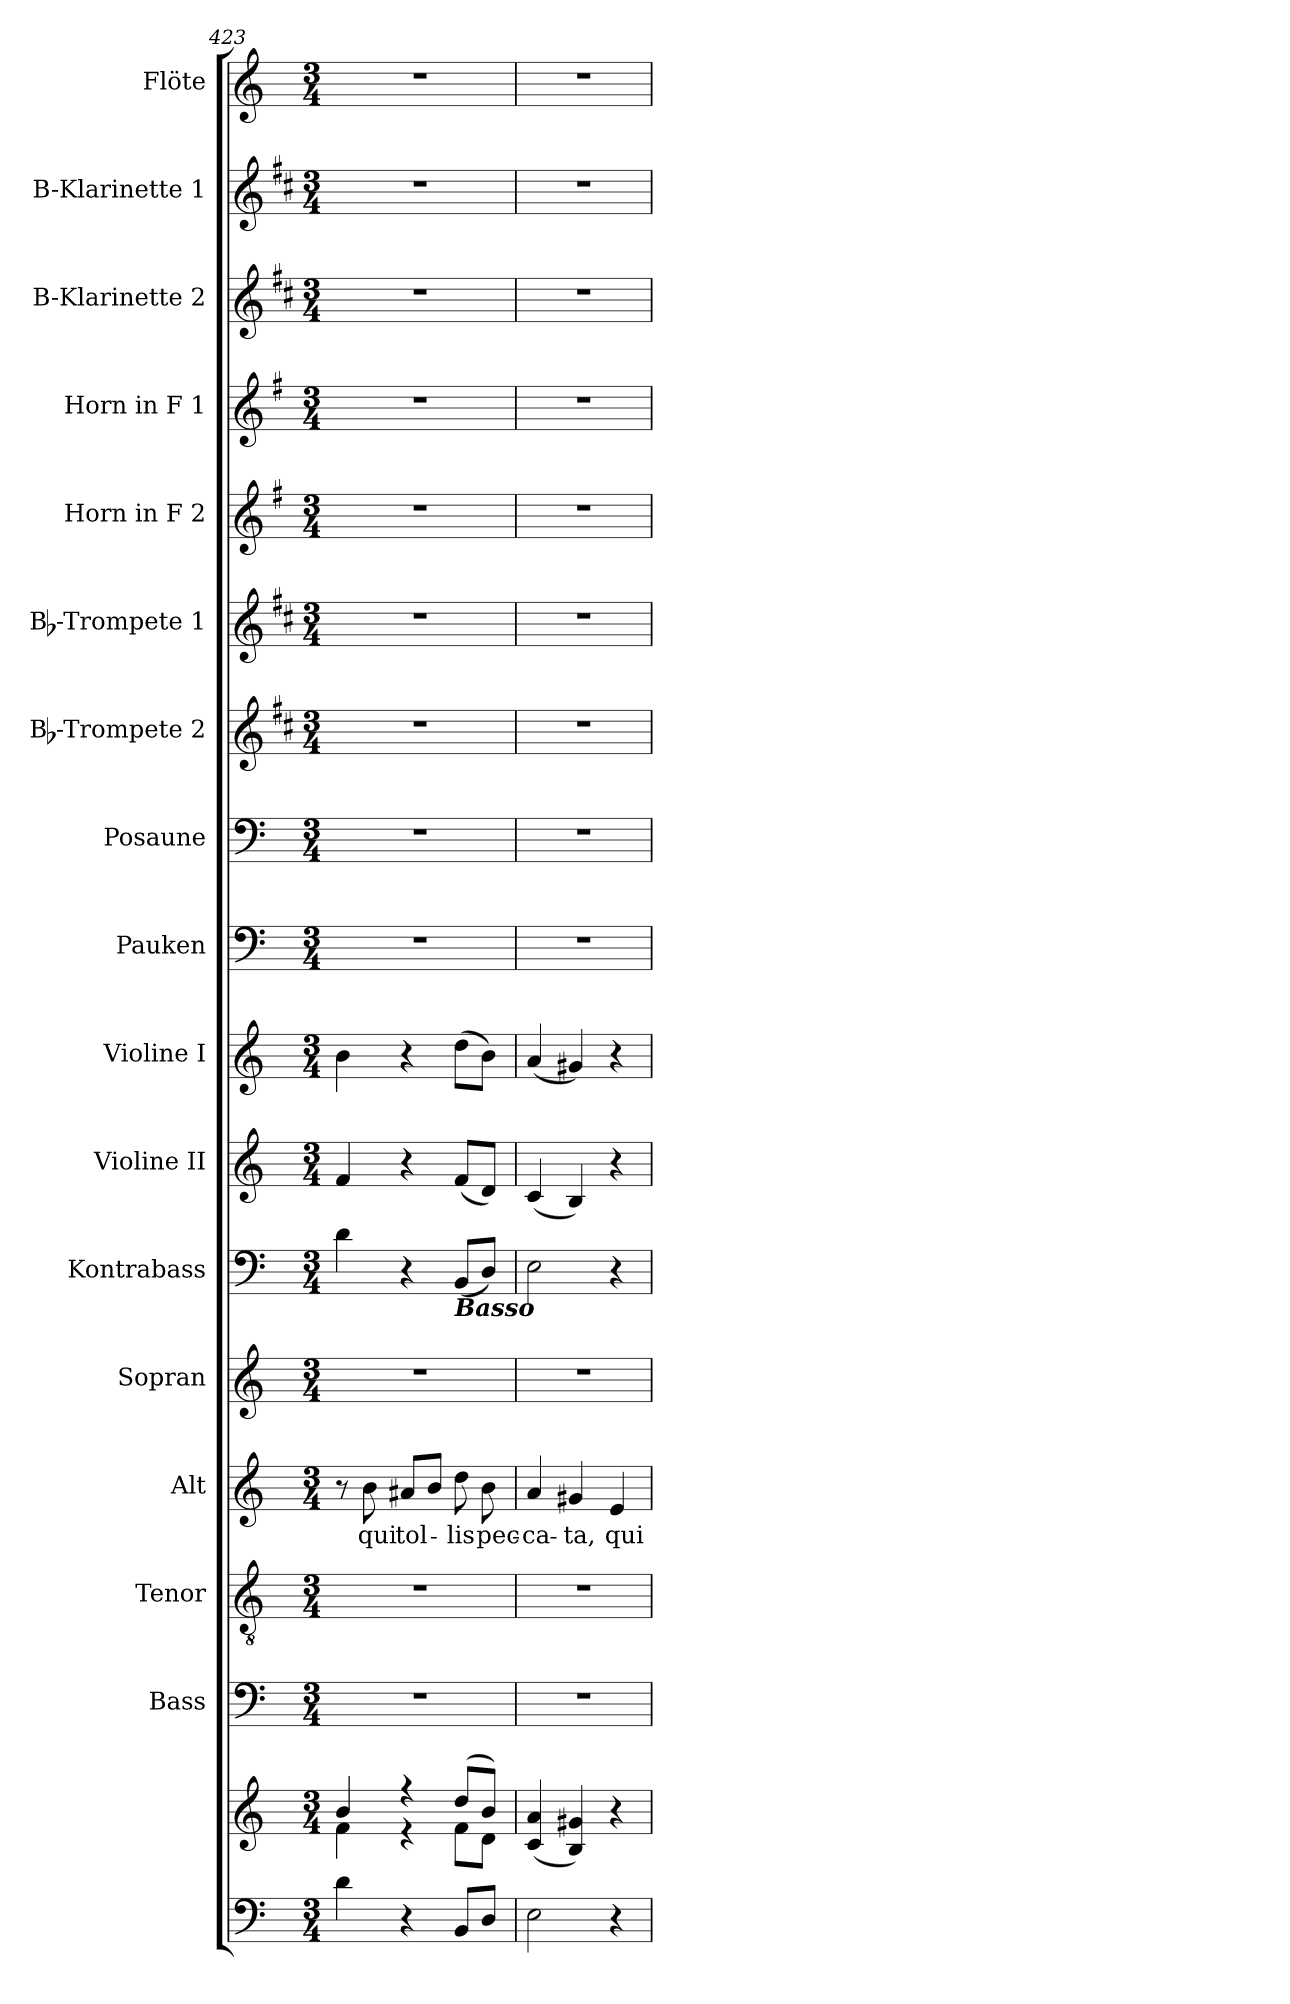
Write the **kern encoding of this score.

**kern	**kern	**kern	**kern	**kern	**text	**kern	**kern	**kern	**kern	**kern	**kern	**kern	**kern	**kern	**kern	**kern	**kern	**kern
*part17	*part17	*part16	*part15	*part14	*part14	*part13	*part12	*part11	*part10	*part9	*part8	*part7	*part6	*part5	*part4	*part3	*part2	*part1
*staff18	*staff17	*staff16	*staff15	*staff14	*staff14	*staff13	*staff12	*staff11	*staff10	*staff9	*staff8	*staff7	*staff6	*staff5	*staff4	*staff3	*staff2	*staff1
*	*	*I"Bass	*I"Tenor	*I"Alt	*	*I"Sopran	*I"Kontrabass	*I"Violine II	*I"Violine I	*I"Pauken	*I"Posaune	*I"Bb-Trompete 2	*I"Bb-Trompete 1	*I"Horn in F 2	*I"Horn in F 1	*I"B-Klarinette 2	*I"B-Klarinette 1	*I"Flöte
*	*	*I'B.	*I'T.	*I'A.	*	*I'S.	*I'Kb.	*I'Vl. II	*I'Vl. I	*I'Pk.	*I'Pos.	*I'Bb Trp. 2	*I'Bb Trp. 1	*I'Hrn. 2	*I'Hrn. 1	*I'B Kl. 2	*I'B Kl. 1	*I'Fl.
*clefF4	*clefG2	*clefF4	*clefGv2	*clefG2	*	*clefG2	*clefF4	*clefG2	*clefG2	*clefF4	*clefF4	*clefG2	*clefG2	*clefG2	*clefG2	*clefG2	*clefG2	*clefG2
*	*	*	*	*	*	*	*ITrd7c12	*	*	*	*	*ITrd1c2	*ITrd1c2	*ITrd4c7	*ITrd4c7	*ITrd1c2	*ITrd1c2	*
*k[]	*k[]	*k[]	*k[]	*k[]	*	*k[]	*k[]	*k[]	*k[]	*k[]	*k[]	*k[]	*k[]	*k[]	*k[]	*k[]	*k[]	*k[]
*C:	*C:	*C:	*C:	*C:	*	*C:	*C:	*C:	*C:	*C:	*C:	*C:	*C:	*C:	*C:	*C:	*C:	*C:
*M3/4	*M3/4	*M3/4	*M3/4	*M3/4	*	*M3/4	*M3/4	*M3/4	*M3/4	*M3/4	*M3/4	*M3/4	*M3/4	*M3/4	*M3/4	*M3/4	*M3/4	*M3/4
=423	=423	=423	=423	=423	=423	=423	=423	=423	=423	=423	=423	=423	=423	=423	=423	=423	=423	=423
*	*^	*	*	*	*	*	*	*	*	*	*	*	*	*	*	*	*	*
4d\	4b/	4f\	2.r	2.r	8r	.	2.r	4D\	4f/	4b\	2.r	2.r	2.r	2.r	2.r	2.r	2.r	2.r	2.r
!	!	!	!	!	!	!LO:LY:b	!	!	!	!	!	!	!	!	!	!	!	!	!
.	.	.	.	.	8b\	qui	.	.	.	.	.	.	.	.	.	.	.	.	.
!	!	!	!	!	!	!LO:LY:b	!	!	!	!	!	!	!	!	!	!	!	!	!
4r	4r	4r	.	.	8a#X/L	tol-	.	4r	4r	4r	.	.	.	.	.	.	.	.	.
.	.	.	.	.	8b/J	.	.	.	.	.	.	.	.	.	.	.	.	.	.
!	!	!	!	!	!	!	!	!LO:TX:b:Bi:t=Basso	!	!	!	!	!	!	!	!	!	!	!
!	!	!	!	!	!	!LO:LY:b	!	!	!	!	!	!	!	!	!	!	!	!	!
8BB/L	(>8dd/L	8f\L	.	.	8dd\	-lis	.	(<8BBB/L	(<8f/L	(>8dd\L	.	.	.	.	.	.	.	.	.
!	!	!	!	!	!	!LO:LY:b	!	!	!	!	!	!	!	!	!	!	!	!	!
8D/J	8b/J)	8d\J	.	.	8b\	pec-	.	8DD/J)	8d/J)	8b\J)	.	.	.	.	.	.	.	.	.
!!LO:PB:g=z
=424	=424	=424	=424	=424	=424	=424	=424	=424	=424	=424	=424	=424	=424	=424	=424	=424	=424	=424	=424
!	!	!	!	!	!	!LO:LY:b	!	!	!	!	!	!	!	!	!	!	!	!	!
*	*v	*v	*	*	*	*	*	*	*	*	*	*	*	*	*	*	*	*	*
2E\	(<4c/ 4a/	2.r	2.r	4a/	-ca-	2.r	2EE\	(<4c/	(<4a/	2.r	2.r	2.r	2.r	2.r	2.r	2.r	2.r	2.r
!	!	!	!	!	!LO:LY:b	!	!	!	!	!	!	!	!	!	!	!	!	!
.	4B/ 4g#X/)	.	.	4g#X/	-ta,	.	.	4B/)	4g#X/)	.	.	.	.	.	.	.	.	.
!	!	!	!	!	!LO:LY:b	!	!	!	!	!	!	!	!	!	!	!	!	!
4r	4r	.	.	4e/	qui	.	4r	4r	4r	.	.	.	.	.	.	.	.	.
=	=	=	=	=	=	=	=	=	=	=	=	=	=	=	=	=	=	=
*-	*-	*-	*-	*-	*-	*-	*-	*-	*-	*-	*-	*-	*-	*-	*-	*-	*-	*-
